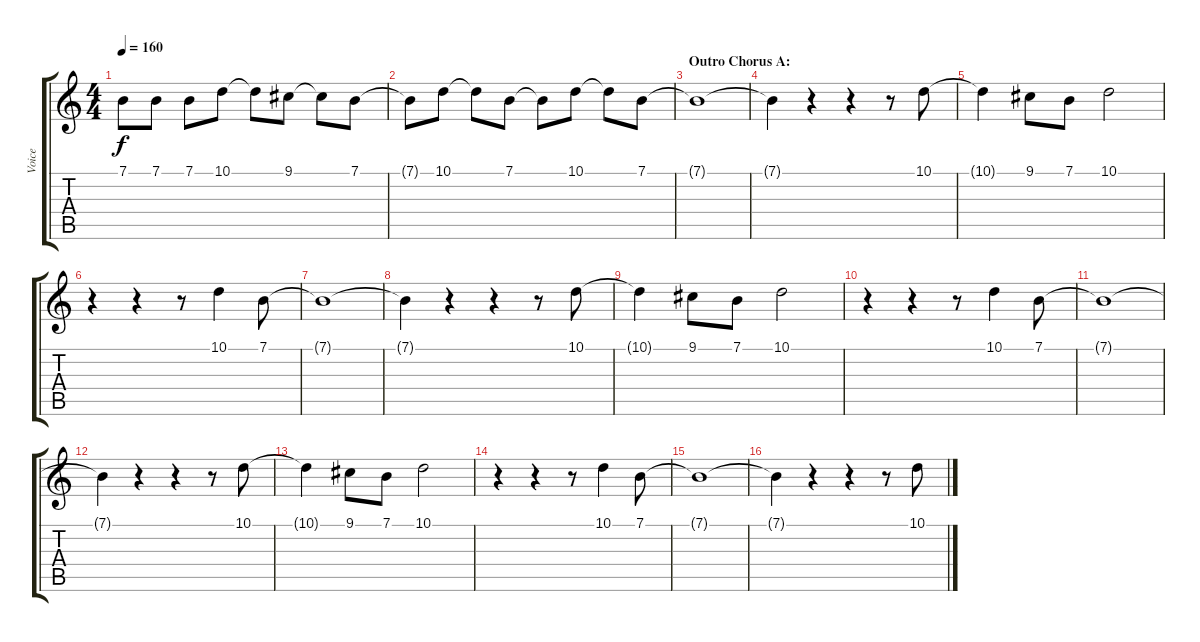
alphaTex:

\track ("Voice" "Voice") {instrument oboe}
\staff {score tabs}
\tuning (E4 B3 G3 D3 A2 E2) {hide}
\ts (4 4)
\tempo 160
\clef g2
\ks c
7.1.8{dy f} 7.1.8 7.1.8 10.1.8 10.1{t}.8 9.1.8 9.1{t}.8 7.1.8 |
7.1{t}.8 10.1.8 10.1{t}.8 7.1.8 7.1{t}.8 10.1.8 10.1{t}.8 7.1.8 |
\section ("" "Outro Chorus A:")
7.1{t}.1 |
7.1{t}.4 r.4 r.4 r.8 10.1.8 |
10.1{t}.4 9.1.8 7.1.8 10.1.2 |
r.4 r.4 r.8 10.1.4 7.1.8 |
7.1{t}.1 |
7.1{t}.4 r.4 r.4 r.8 10.1.8 |
10.1{t}.4 9.1.8 7.1.8 10.1.2 |
r.4 r.4 r.8 10.1.4 7.1.8 |
7.1{t}.1 |
7.1{t}.4 r.4 r.4 r.8 10.1.8 |
10.1{t}.4 9.1.8 7.1.8 10.1.2 |
r.4 r.4 r.8 10.1.4 7.1.8 |
7.1{t}.1 |
7.1{t}.4 r.4 r.4 r.8 10.1.8
